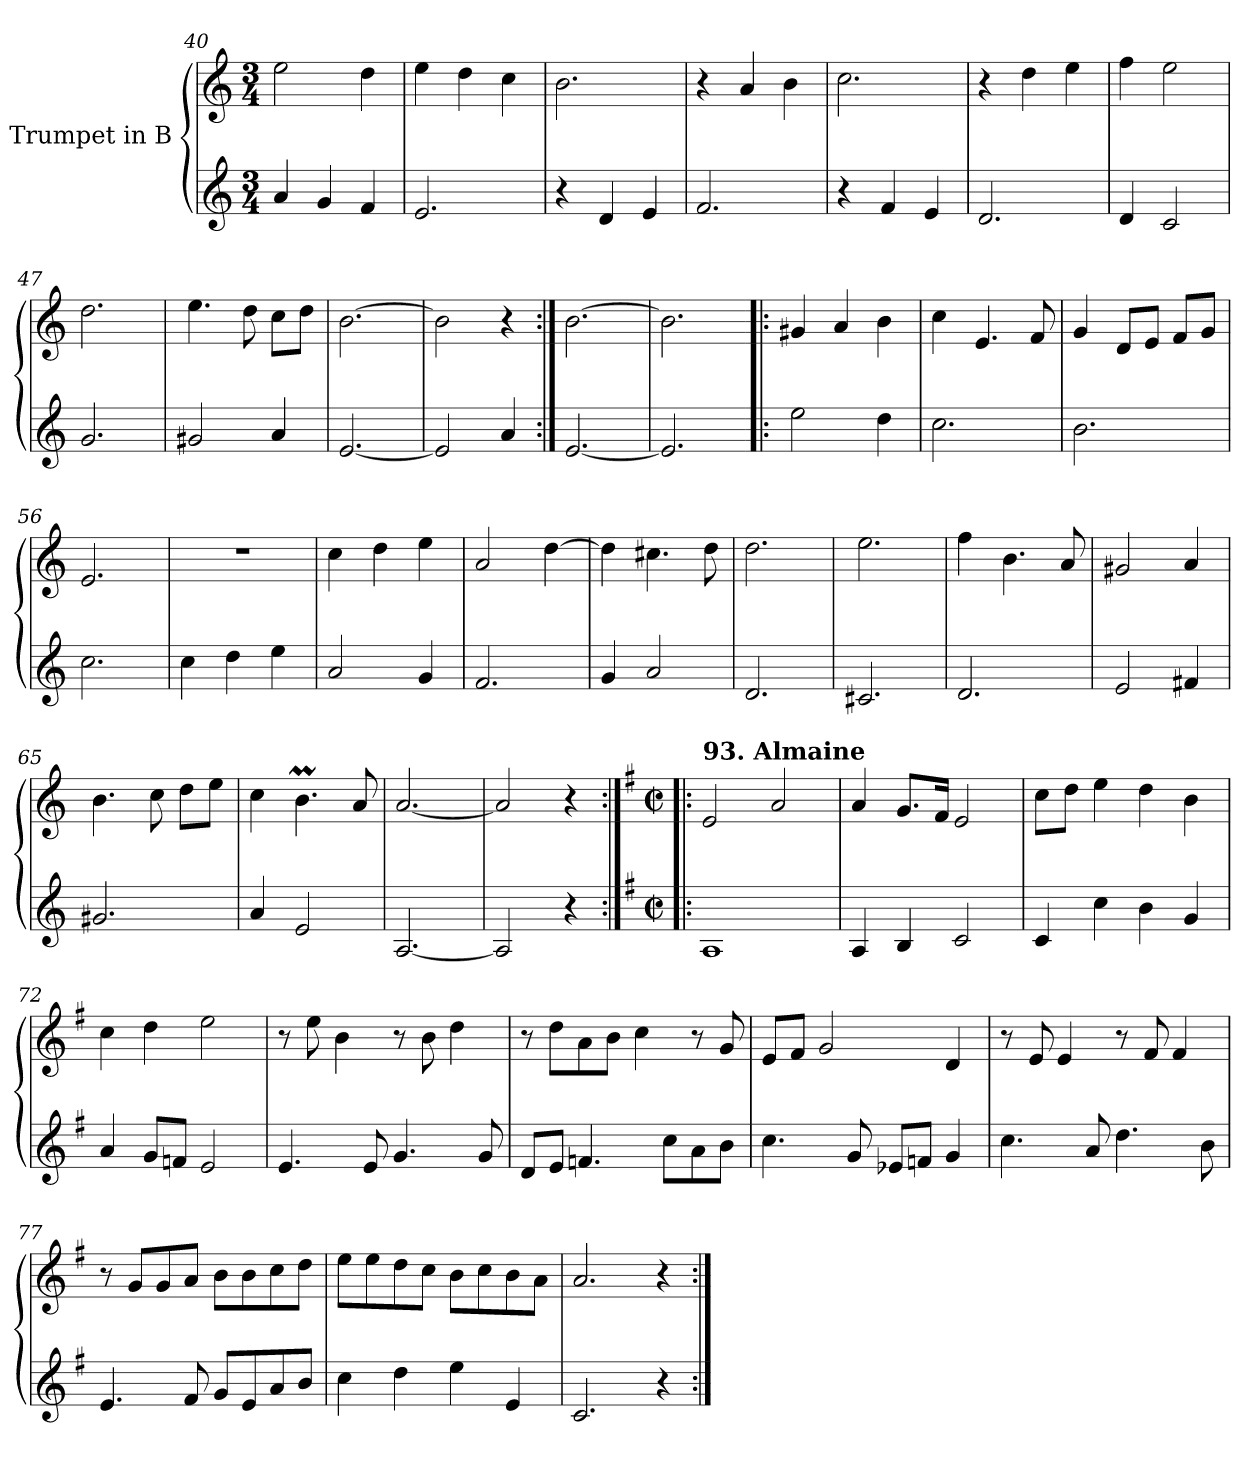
**kern	**kern
*part2	*part1
*staff2	*staff1
*I"Trumpet in Bb 2	*I"Trumpet in Bb 1
*clefG2	*clefG2
*ITrd1c2	*ITrd1c2
*k[b-e-]	*k[b-e-]
*B-:	*B-:
*M3/4	*M3/4
=40	=40
4g/	2dd\
4f/	.
4e-/	4cc\
=41	=41
2.d/	4dd\
.	4cc\
.	4b-\
=42	=42
4r	2.a\
4c/	.
4d/	.
=43	=43
2.e-/	4r
.	4g/
.	4a\
=44	=44
4r	2.b-\
4e-/	.
4d/	.
=45	=45
2.c/	4r
.	4cc\
.	4dd\
=46	=46
4c/	4ee-\
2B-/	2dd\
=47	=47
2.f/	2.cc\
!!LO:PB:g=z
=48	=48
2f#X/	4.dd\
.	8cc\
4g/	8b-\L
.	8cc\J
=49	=49
[2.d/	[2.a\
=50	=50
2d/]	2a\]
4g/	4r
=51:|!	=51:|!
[2.d/	[2.a\
=52	=52
2.d/]	2.a\]
=53!|:	=53!|:
2dd\	4f#X/
.	4g/
4cc\	4a\
=54	=54
2.b-\	4b-\
.	4.d/
.	8e-/
=55	=55
2.a\	4f/
.	8c/L
.	8d/J
.	8e-/L
.	8f/J
!!LO:LB:g=z
=56	=56
2.b-\	2.d/
=57	=57
4b-\	2.r
4cc\	.
4dd\	.
=58	=58
2g/	4b-\
.	4cc\
4f/	4dd\
=59	=59
2.e-/	2g/
.	[4cc\
=60	=60
4f/	4cc\]
2g/	4.bn\
.	8cc\
=61	=61
2.c/	2.cc\
=62	=62
2.Bn/	2.dd\
=63	=63
2.c/	4ee-\
.	4.a\
.	8g/
!!LO:LB:g=z
=64	=64
2d/	2f#X/
4en/	4g/
=65	=65
2.f#X/	4.a\
.	8b-\
.	8cc\L
.	8dd\J
=66	=66
4g/	4b-\
2d/	4.am\
.	8g/
=67	=67
[2.G/	[2.g/
=68	=68
2G/]	2g/]
4r	4r
=69:|!|:	=69:|!|:
*k[b-]	*k[b-]
*F:	*F:
*M2/2	*M2/2
*met(c|)	*met(c|)
!	!LO:TX:a:B:t=93. Almaine
1G	2d/
.	2g/
!!LO:LB:g=z
=70	=70
4G/	4g/
4A/	8.f/L
.	16e/Jk
2B-/	2d/
=71	=71
4B-/	8b-\L
.	8cc\J
4b-\	4dd\
4a\	4cc\
4f/	4a\
=72	=72
4g/	4b-\
8f/L	4cc\
8e-X/J	.
2d/	2dd\
=73	=73
4.d/	8r
.	8dd\
.	4a\
8d/	.
4.f/	8r
.	8a\
.	4cc\
8f/	.
=74	=74
8c/L	8r
8d/J	8cc\L
4.e-X/	8g\
.	8a\J
.	4b-\
8b-\L	.
8g\	8r
8a\J	8f/
!!LO:LB:g=z
=75	=75
4.b-\	8d/L
.	8e/J
.	2f/
8f/	.
8d-X/L	.
8e-X/J	.
4f/	4c/
=76	=76
4.b-\	8r
.	8d/
.	4d/
8g/	.
4.cc\	8r
.	8e/
.	4e/
8a\	.
=77	=77
4.d/	8r
.	8f/L
.	8f/
8e/	8g/J
8f/L	8a\L
8d/	8a\
8g/	8b-\
8a/J	8cc\J
=78	=78
4b-\	8dd\L
.	8dd\
4cc\	8cc\
.	8b-\J
4dd\	8a\L
.	8b-\
4d/	8a\
.	8g\J
=79	=79
2.B-/	2.g/
4r	4r
=:|!	=:|!
*-	*-
